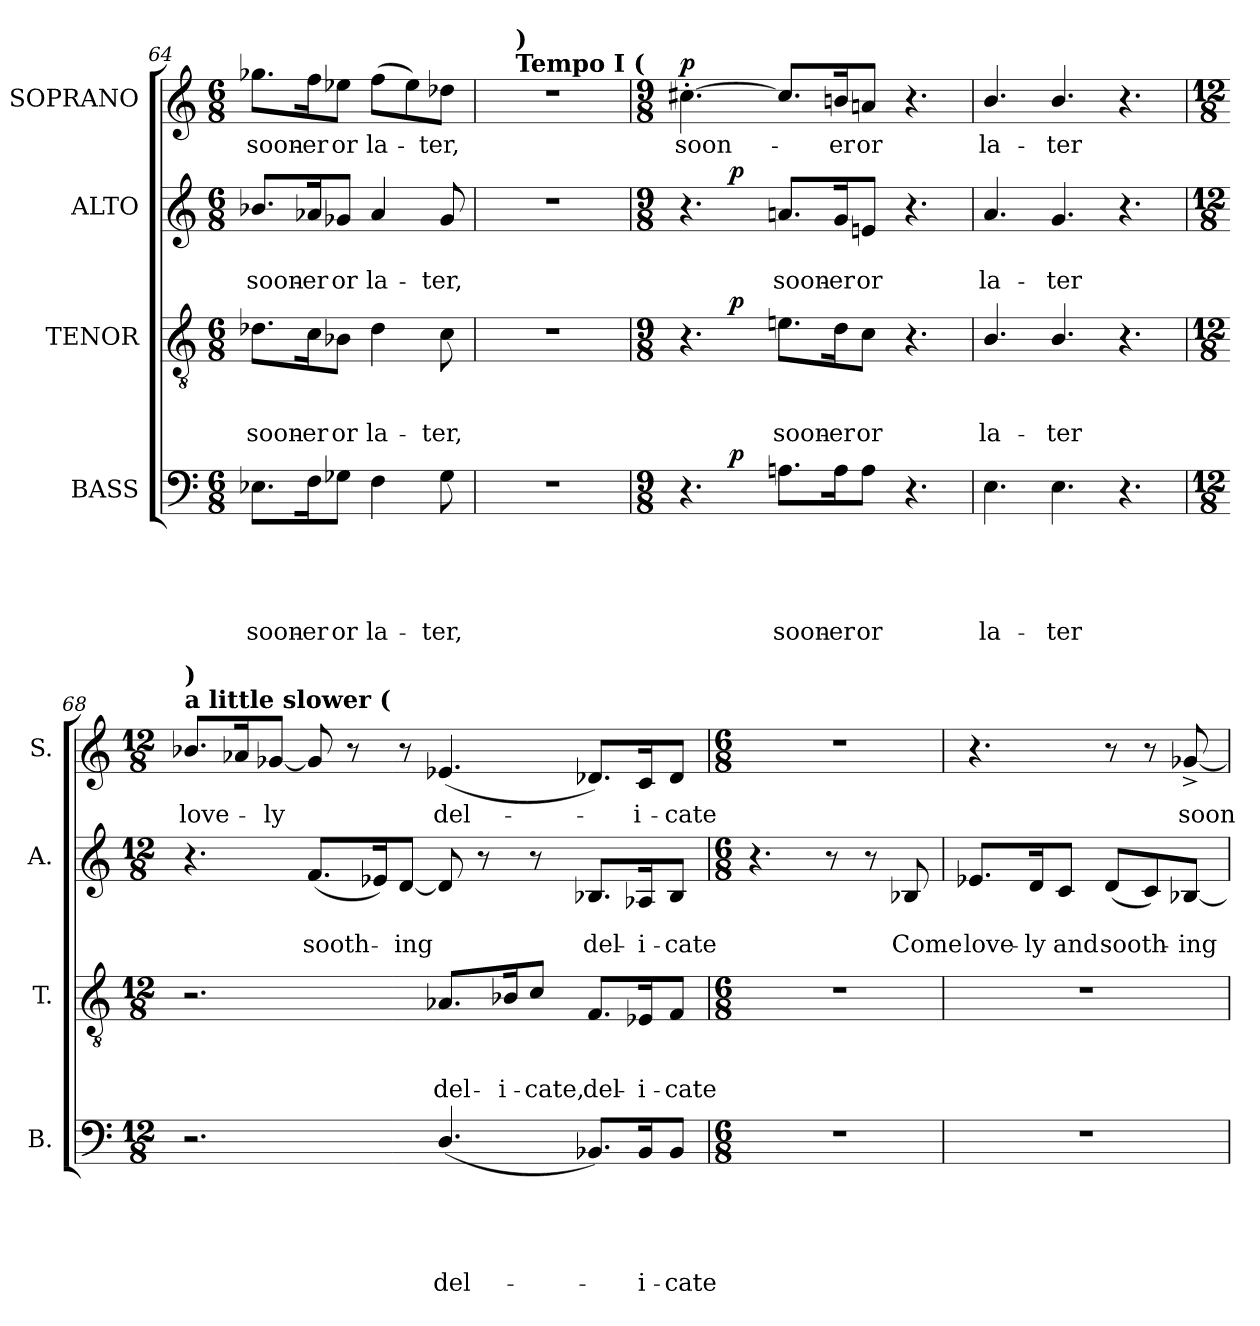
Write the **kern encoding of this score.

**kern	**text	**text	**text	**text	**text	**dynam	**kern	**text	**text	**text	**dynam	**kern	**text	**text	**dynam	**kern	**text	**dynam
*part4	*part4	*part4	*part4	*part4	*part4	*part4	*part3	*part3	*part3	*part3	*part3	*part2	*part2	*part2	*part2	*part1	*part1	*part1
*staff4	*staff4	*staff4	*staff4	*staff4	*staff4	*staff4	*staff3	*staff3	*staff3	*staff3	*staff3	*staff2	*staff2	*staff2	*staff2	*staff1	*staff1	*staff1
*I"BASS	*	*	*	*	*	*	*I"TENOR	*	*	*	*	*I"ALTO	*	*	*	*I"SOPRANO	*	*
*I'B.	*	*	*	*	*	*	*I'T.	*	*	*	*	*I'A.	*	*	*	*I'S.	*	*
*clefF4	*	*	*	*	*	*	*clefGv2	*	*	*	*	*clefG2	*	*	*	*clefG2	*	*
*k[]	*	*	*	*	*	*	*k[]	*	*	*	*	*k[]	*	*	*	*k[]	*	*
*C:	*	*	*	*	*	*	*C:	*	*	*	*	*C:	*	*	*	*C:	*	*
*M6/8	*	*	*	*	*	*	*M6/8	*	*	*	*	*M6/8	*	*	*	*M6/8	*	*
=64	=64	=64	=64	=64	=64	=64	=64	=64	=64	=64	=64	=64	=64	=64	=64	=64	=64	=64
!	!	!	!	!	!LO:LY:b	!	!	!	!	!LO:LY:b	!	!	!	!LO:LY:b	!	!	!LO:LY:b	!
8.E-X\L	.	.	.	.	soon-	.	8.d-X\L	.	.	soon-	.	8.b-X/L	.	soon-	.	8.gg-X\L	soon-	.
!	!	!	!	!	!LO:LY:b:rj	!	!	!	!	!LO:LY:b:rj	!	!	!	!LO:LY:b:rj	!	!	!LO:LY:b:rj	!
16F\k	.	.	.	.	-er	.	16c\k	.	.	-er	.	16a-X/k	.	-er	.	16ff\k	-er	.
!	!	!	!	!	!LO:LY:b	!	!	!	!	!LO:LY:b	!	!	!	!LO:LY:b	!	!	!LO:LY:b	!
8G-X\J	.	.	.	.	or	.	8B-X\J	.	.	or	.	8g-X/J	.	or	.	8ee-X\J	or	.
!	!	!	!	!	!LO:LY:b	!	!	!	!	!LO:LY:b	!	!	!	!LO:LY:b	!	!	!LO:LY:b	!
4F\	.	.	.	.	la-	.	4d-\	.	.	la-	.	4a-/	.	la-	.	(>8ff\L	la-	.
.	.	.	.	.	.	.	.	.	.	.	.	.	.	.	.	8ee-\)	.	.
!	!	!	!	!	!LO:LY:b	!	!	!	!	!LO:LY:b	!	!	!	!LO:LY:b	!	!	!LO:LY:b	!
8G-\	.	.	.	.	-ter,	.	8c\	.	.	-ter,	.	8g-/	.	-ter,	.	8dd-X\J	-ter,	.
=65	=65	=65	=65	=65	=65	=65	=65	=65	=65	=65	=65	=65	=65	=65	=65	=65	=65	=65
*	*	*	*	*	*	*	*	*	*	*	*	*	*	*	*	*^	*	*
2.r	.	.	.	.	.	.	2.r	.	.	.	.	2.r	.	.	.	2.r	8ryy	.	.
*	*	*	*	*	*	*	*	*	*	*	*	*	*	*	*	*MM52	*	*	*
!	!	!	!	!	!	!	!	!	!	!	!	!	!	!	!	!	!LO:TX:a:B:t=Tempo I (	!	!
!	!	!	!	!	!	!	!	!	!	!	!	!	!	!	!	!	!LO:TX:a:B:t=)	!	!
.	.	.	.	.	.	.	.	.	.	.	.	.	.	.	.	.	2ryy	.	.
.	.	.	.	.	.	.	.	.	.	.	.	.	.	.	.	.	8ryy	.	.
*	*	*	*	*	*	*	*	*	*	*	*	*	*	*	*	*v	*v	*	*
=66	=66	=66	=66	=66	=66	=66	=66	=66	=66	=66	=66	=66	=66	=66	=66	=66	=66	=66
*M9/8	*	*	*	*	*	*	*M9/8	*	*	*	*	*M9/8	*	*	*	*M9/8	*	*
*	*	*	*	*	*	*	*	*	*	*	*	*	*	*	*	*^	*	*
!	!	!	!	!	!	!	!	!	!	!	!	!	!	!	!	!	!	!LO:LY:b	!LO:DY:a
*^	*	*	*	*	*	*	*^	*	*	*	*	*^	*	*	*	*v	*v	*	*
4.r	8ryy	.	.	.	.	.	.	4.r	8ryy	.	.	.	.	4.r	8ryy	.	.	.	[>4.cc#X'>\	soon-	p
.	32ryy	.	.	.	.	.	.	.	32ryy	.	.	.	.	.	32ryy	.	.	.	.	.	.
!	!	!	!	!	!	!	!LO:DY:a	!	!	!	!	!	!LO:DY:a	!	!	!	!	!LO:DY:a	!	!	!
.	2ryy	.	.	.	.	.	p	.	2ryy	.	.	.	p	.	2ryy	.	.	p	.	.	.
!	!	!	!	!	!	!LO:LY:b	!	!	!	!	!	!LO:LY:b	!	!	!	!	!LO:LY:b	!	!	!	!
8.An\L	.	.	.	.	.	soon-	.	8.en\L	.	.	.	soon-	.	8.an/L	.	.	soon-	.	8.cc#/L]	.	.
!	!	!	!	!	!	!LO:LY:b:rj	!	!	!	!	!	!LO:LY:b:rj	!	!	!	!	!LO:LY:b:rj	!	!	!LO:LY:b	!
16A\k	.	.	.	.	.	-er	.	16d\k	.	.	.	-er	.	16g/k	.	.	-er	.	16bn/k	-er	.
!	!	!	!	!	!	!LO:LY:b	!	!	!	!	!	!LO:LY:b	!	!	!	!	!LO:LY:b	!	!	!LO:LY:b	!
8A\J	.	.	.	.	.	or	.	8c\J	.	.	.	or	.	8en/J	.	.	or	.	8an/J	or	.
.	4...ryy	.	.	.	.	.	.	.	4...ryy	.	.	.	.	.	4...ryy	.	.	.	.	.	.
4.r	.	.	.	.	.	.	.	4.r	.	.	.	.	.	4.r	.	.	.	.	4.r	.	.
=67	=67	=67	=67	=67	=67	=67	=67	=67	=67	=67	=67	=67	=67	=67	=67	=67	=67	=67	=67	=67	=67
!	!	!	!	!	!	!LO:LY:b	!	!	!	!	!	!LO:LY:b	!	!	!	!	!LO:LY:b	!	!	!LO:LY:b	!
*v	*v	*	*	*	*	*	*	*	*	*	*	*	*	*v	*v	*	*	*	*	*	*
*	*	*	*	*	*	*	*v	*v	*	*	*	*	*	*	*	*	*	*	*
4.E\	.	.	.	.	la-	.	4.B/	.	.	la-	.	4.a/	.	la-	.	4.b/	la-	.
!	!	!	!	!	!LO:LY:b	!	!	!	!	!LO:LY:b	!	!	!	!LO:LY:b	!	!	!LO:LY:b	!
4.E\	.	.	.	.	-ter	.	4.B/	.	.	-ter	.	4.g/	.	-ter	.	4.b/	-ter	.
4.r	.	.	.	.	.	.	4.r	.	.	.	.	4.r	.	.	.	4.r	.	.
!!LO:LB:g=z
=68	=68	=68	=68	=68	=68	=68	=68	=68	=68	=68	=68	=68	=68	=68	=68	=68	=68	=68
*M12/8	*	*	*	*	*	*	*M12/8	*	*	*	*	*M12/8	*	*	*	*M12/8	*	*
*	*	*	*	*	*	*	*	*	*	*	*	*	*	*	*	*MM48	*	*
!	!	!	!	!	!	!	!	!	!	!	!	!	!	!	!	!LO:TX:a:B:t=a little slower (	!	!
!	!	!	!	!	!	!	!	!	!	!	!	!	!	!	!	!LO:TX:a:B:t=)	!	!
!	!	!	!	!	!	!	!	!	!	!	!	!	!	!	!	!	!LO:LY:b	!
2.r	.	.	.	.	.	.	2.r	.	.	.	.	4.r	.	.	.	8.b-X/L	love-	.
.	.	.	.	.	.	.	.	.	.	.	.	.	.	.	.	16a-X/k	.	.
!	!	!	!	!	!	!	!	!	!	!	!	!	!	!	!	!	!LO:LY:b	!
.	.	.	.	.	.	.	.	.	.	.	.	.	.	.	.	[<8g-X/J	-ly	.
!	!	!	!	!	!	!	!	!	!	!	!	!	!	!LO:LY:b	!	!	!	!
.	.	.	.	.	.	.	.	.	.	.	.	(<8.f/L	.	sooth-	.	8g-/]	.	.
.	.	.	.	.	.	.	.	.	.	.	.	.	.	.	.	8r	.	.
.	.	.	.	.	.	.	.	.	.	.	.	16e-X/k)	.	.	.	.	.	.
!	!	!	!	!	!	!	!	!	!	!	!	!	!	!LO:LY:b	!	!	!	!
.	.	.	.	.	.	.	.	.	.	.	.	[<8d/J	.	-ing	.	8r	.	.
!	!	!	!	!	!LO:LY:b	!	!	!	!	!LO:LY:b	!	!	!	!	!	!	!LO:LY:b	!
(<4.D/	.	.	.	.	del-	.	8.A-X/L	.	.	del-	.	8d/]	.	.	.	(<4.e-X/	del-	.
.	.	.	.	.	.	.	.	.	.	.	.	8r	.	.	.	.	.	.
!	!	!	!	!	!	!	!	!	!	!LO:LY:b	!	!	!	!	!	!	!	!
.	.	.	.	.	.	.	16B-X/k	.	.	-i-	.	.	.	.	.	.	.	.
!	!	!	!	!	!	!	!	!	!	!LO:LY:b	!	!	!	!	!	!	!	!
.	.	.	.	.	.	.	8c/J	.	.	-cate,	.	8r	.	.	.	.	.	.
!	!	!	!	!	!	!	!	!	!	!LO:LY:b	!	!	!	!LO:LY:b	!	!	!	!
8.BB-X/L)	.	.	.	.	.	.	8.F/L	.	.	del-	.	8.B-X/L	.	del-	.	8.d-X/L)	.	.
!	!	!	!	!	!LO:LY:b	!	!	!	!	!LO:LY:b	!	!	!	!LO:LY:b	!	!	!LO:LY:b	!
16BB-/k	.	.	.	.	-i-	.	16E-X/k	.	.	-i-	.	16A-X/k	.	-i-	.	16c/k	-i-	.
!	!	!	!	!	!LO:LY:b	!	!	!	!	!LO:LY:b	!	!	!	!LO:LY:b	!	!	!LO:LY:b	!
8BB-/J	.	.	.	.	-cate	.	8F/J	.	.	-cate	.	8B-/J	.	-cate	.	8d-/J	-cate	.
=69	=69	=69	=69	=69	=69	=69	=69	=69	=69	=69	=69	=69	=69	=69	=69	=69	=69	=69
*M6/8	*	*	*	*	*	*	*M6/8	*	*	*	*	*M6/8	*	*	*	*M6/8	*	*
2.r	.	.	.	.	.	.	2.r	.	.	.	.	4.r	.	.	.	2.r	.	.
.	.	.	.	.	.	.	.	.	.	.	.	8r	.	.	.	.	.	.
.	.	.	.	.	.	.	.	.	.	.	.	8r	.	.	.	.	.	.
!	!	!	!	!	!	!	!	!	!	!	!	!	!	!LO:LY:b	!	!	!	!
.	.	.	.	.	.	.	.	.	.	.	.	8B-X/	.	Come	.	.	.	.
=70	=70	=70	=70	=70	=70	=70	=70	=70	=70	=70	=70	=70	=70	=70	=70	=70	=70	=70
!	!	!	!	!	!	!	!	!	!	!	!	!	!	!LO:LY:b	!	!	!	!
2.r	.	.	.	.	.	.	2.r	.	.	.	.	8.e-X/L	.	love-	.	4.r	.	.
!	!	!	!	!	!	!	!	!	!	!	!	!	!	!LO:LY:b	!	!	!	!
.	.	.	.	.	.	.	.	.	.	.	.	16d/k	.	-ly	.	.	.	.
!	!	!	!	!	!	!	!	!	!	!	!	!	!	!LO:LY:b	!	!	!	!
.	.	.	.	.	.	.	.	.	.	.	.	8c/J	.	and	.	.	.	.
!	!	!	!	!	!	!	!	!	!	!	!	!	!	!LO:LY:b	!	!	!	!
.	.	.	.	.	.	.	.	.	.	.	.	(<8d/L	.	sooth-	.	8r	.	.
.	.	.	.	.	.	.	.	.	.	.	.	8c/)	.	.	.	8r	.	.
!	!	!	!	!	!	!	!	!	!	!	!	!	!	!LO:LY:b	!	!	!LO:LY:b	!
.	.	.	.	.	.	.	.	.	.	.	.	[>8B-X/J	.	-ing	.	[>8g-X^</	soon	.
=	=	=	=	=	=	=	=	=	=	=	=	=	=	=	=	=	=	=
*-	*-	*-	*-	*-	*-	*-	*-	*-	*-	*-	*-	*-	*-	*-	*-	*-	*-	*-
